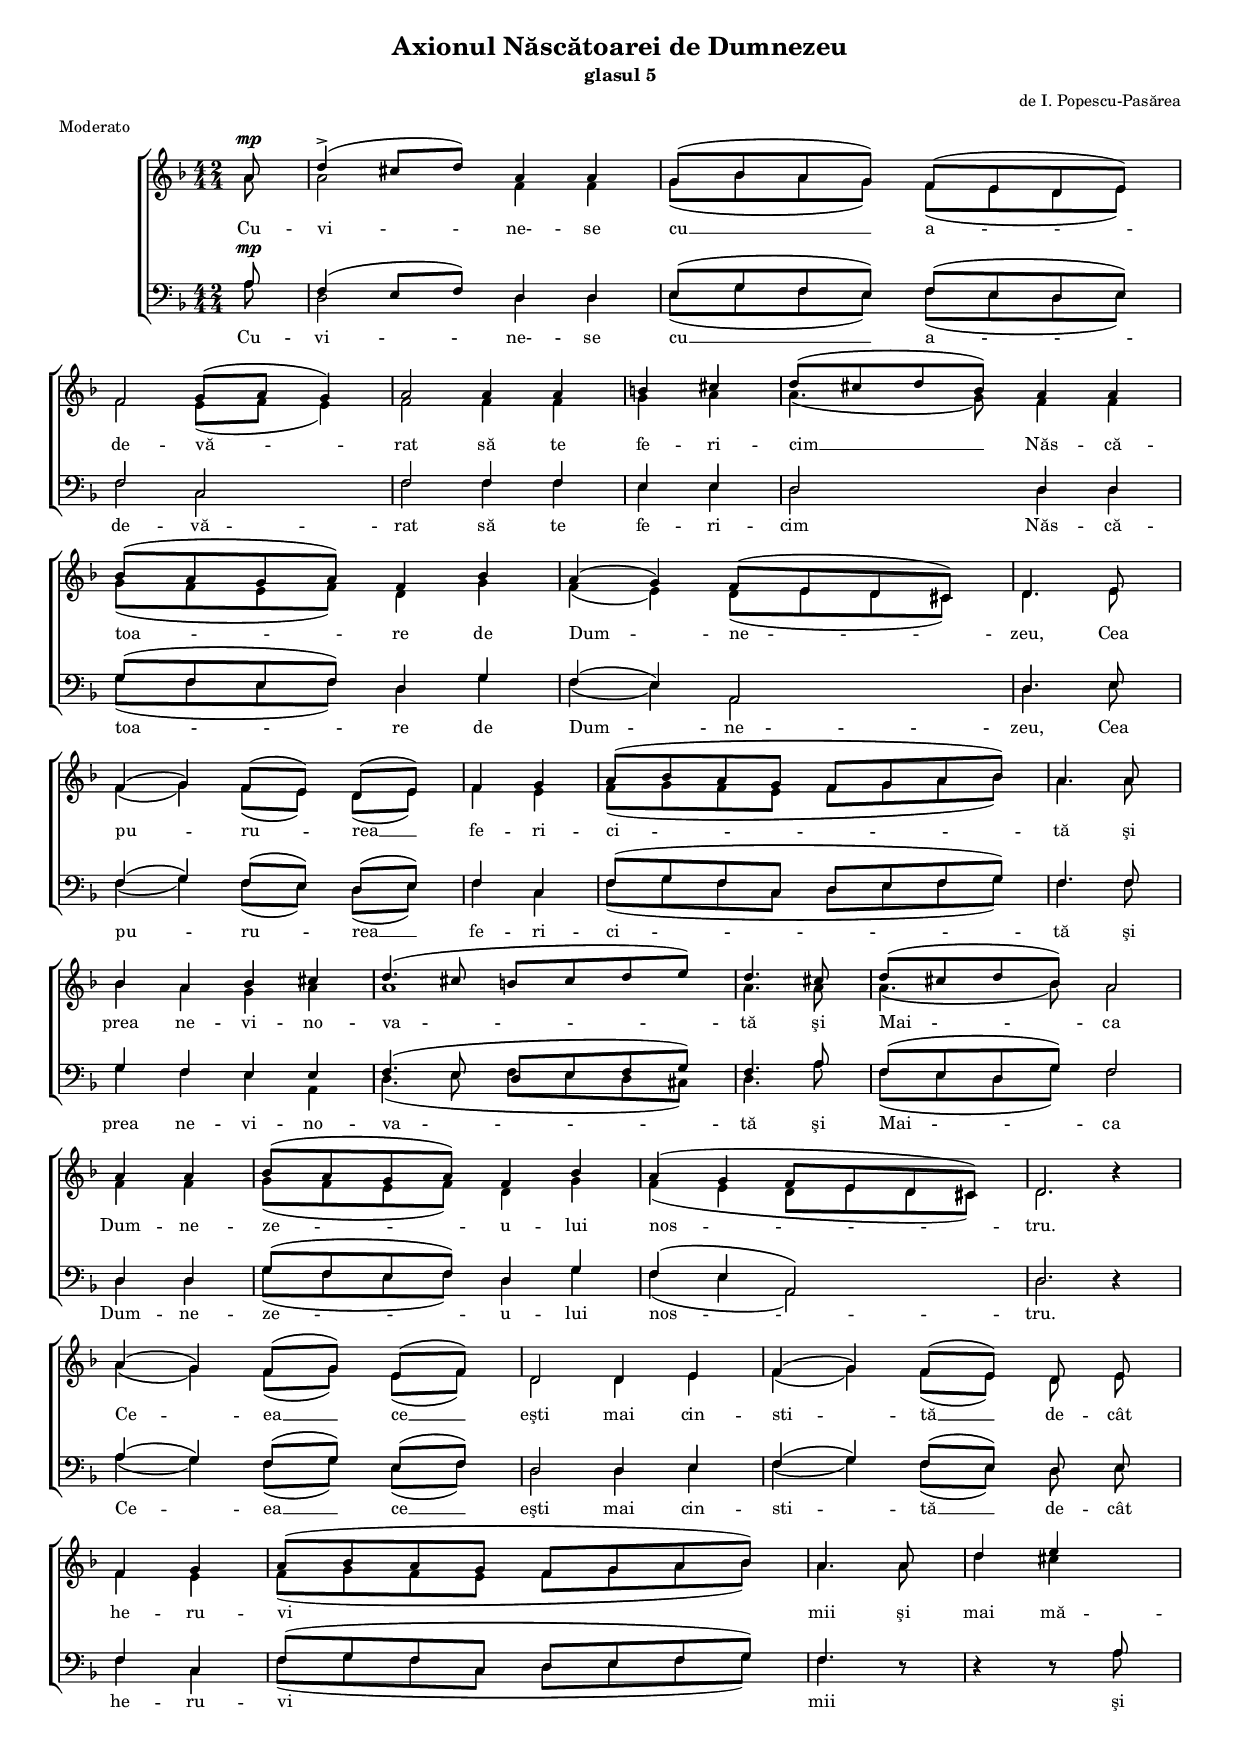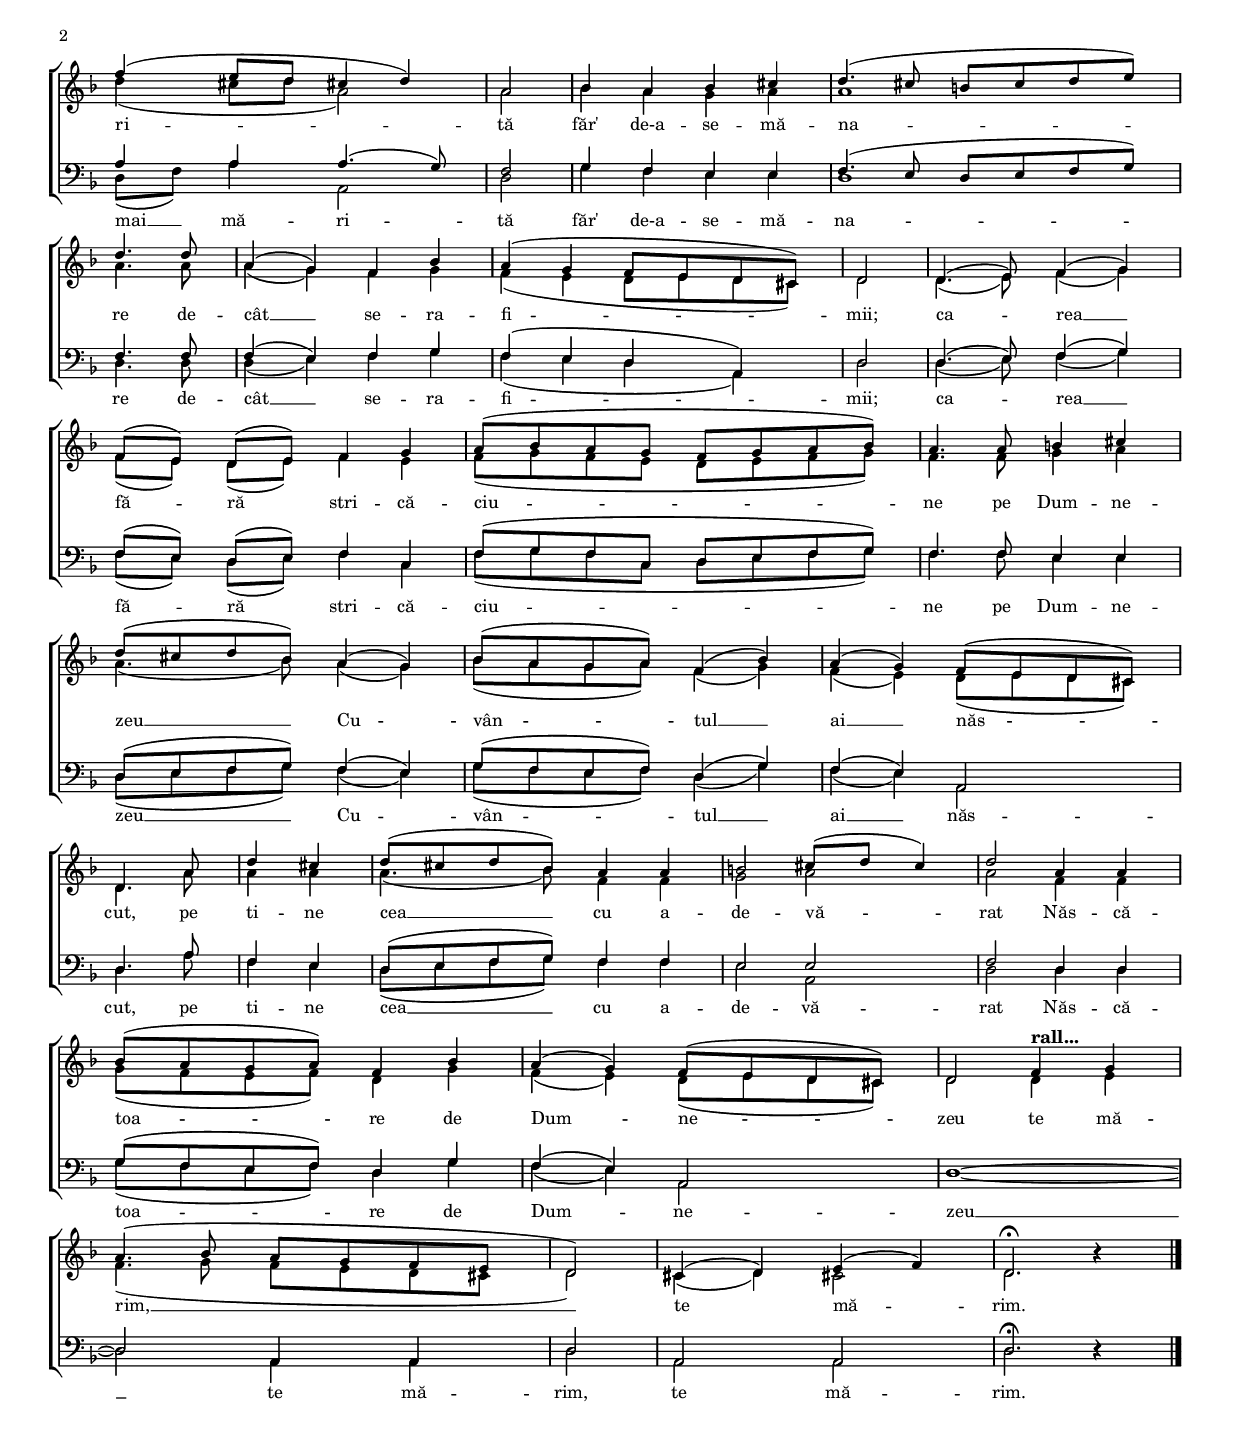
\version "2.12.0"
\include "defines.ly"
midiTempo = 
  \midi {
    \context {
      \Score
      tempoWholesPerMinute = #(ly:make-moment 90 4)
      }
    }


\include "preamble.ly"

\header {
  title = "Axionul Născătoarei de Dumnezeu"
  subtitle = "glasul 5"
  composer = "de I. Popescu-Pasărea"
  meter = "Moderato"
}

global = {
  \globalPreamble
  \key d \minor
  \override Staff.TimeSignature #'stencil = #ly:text-interface::print
  \override Staff.TimeSignature #'text = #mixedTimeSigMarkup
  \time 2/4
}

womenWords = \lyricmode {
  Cu -- vi -- ne- -- se cu __ a -- de -- vă -- rat
  să te fe -- ri -- cim __ Năs -- că -- toa -- re de Dum -- ne -- zeu,
  Cea pu -- ru -- rea __ fe -- ri -- ci -- tă
  şi prea ne -- vi -- no -- va -- tă
  şi Mai -- ca Dum -- ne -- ze -- u -- lui nos -- tru.
  Ce -- ea __ ce __ eşti mai cin -- sti -- tă __ de -- cât he -- ru -- vi mii
  şi mai mă -- ri -- tă făr' de-a -- se -- mă -- na -- re
  de -- cât __ se -- ra -- fi -- mii;
  ca -- rea __ fă -- ră stri -- că -- ciu -- ne
  pe Dum -- ne -- zeu __ Cu -- vân -- tul __ ai __ năs -- cut,
  pe ti -- ne cea __ cu a -- de -- vă -- rat
  Năs -- că -- toa -- re de Dum -- ne -- zeu
  te mă -- rim, __ te mă -- rim.
}

menWords = \lyricmode {
  Cu -- vi -- ne- -- se cu __ a -- de -- vă -- rat
  să te fe -- ri -- cim Năs -- că -- toa -- re de Dum -- ne -- zeu,
  Cea pu -- ru -- rea __ fe -- ri -- ci -- tă
  şi prea ne -- vi -- no -- va -- tă
  şi Mai -- ca Dum -- ne -- ze -- u -- lui nos -- tru.
  Ce -- ea __ ce __ eşti mai cin -- sti -- tă __ de -- cât he -- ru -- vi mii
  şi mai __ mă -- ri -- tă făr' de-a -- se -- mă -- na -- re
  de -- cât __ se -- ra -- fi -- mii;
  ca -- rea __ fă -- ră stri -- că -- ciu -- ne
  pe Dum -- ne -- zeu __ Cu -- vân -- tul __ ai __ năs -- cut,
  pe ti -- ne cea __ cu a -- de -- vă -- rat
  Năs -- că -- toa -- re de Dum -- ne -- zeu __
  te mă -- rim, te mă -- rim.
}

sopMusic = \relative {
  \cadenzaOn
  #(set-accidental-style 'forget)

  % Cuvine-se cu adevărat
  a'8^\mp \bar "|"
  d4(^\accent cis8[ d8)] a4 a4 \bar "|"
  g8([ bes8 a8 g8)] f8([ e8 d8 e8)] \bar "|"
  f2 g8([ a8] g4) \bar "|"
  a2

  % să te fericim Născătoare de Dumnezeu
  a4 a4 \bar "|"
  b4 cis4 \bar "|"
  d8([ cis8 d8 bes)] a4 a4 \bar "|"
  bes8([ a8 g8 a8)] f4 bes4 \bar "|"
  a4( g4) f8([ e8 d8 cis8)] \bar "|"
  d4.

  % cea pururea fericită
  e8 \bar "|"
  f4( g4) f8([ e8)] d8([ e8)] \bar "|"
  f4 g4 \bar "|"
  a8([ bes8 a8 g8] f8[ g8 a8 bes8)] \bar "|"
  a4.

  % şi prea nevinovată
  a8 \bar "|"
  bes4 a4 bes4 cis4 \bar "|"
  d4.( cis8
  #(set-accidental-style 'no-reset)
  b8[ cis8 d8 e8)] \bar "|"
  #(set-accidental-style 'forget)
  d4.

  % şi Maica Dumnezeului nostru.
  cis8 \bar "|"
  d8([ cis8 d8 bes8)] a2 \bar "|"
  a4 a4 \bar "|"
  bes8([ a8 g8 a8)] f4 bes4 \bar "|"
  a4( g4 f8[ e8 d8 cis8)] \bar "|"
  d2. b'4\rest \bar "|"

  % Ceea ce eşti mai cinstită decât heruvimii
  a4( g4) f8([ g8)] e8([ f8)] \bar "|"
  d2 d4 e4 \bar "|"
  f4( g4) f8([ e8)] d8 e8 \bar "|"
  f4 g4 \bar "|"
  a8([ bes8 a8 g8] f8[ g8 a8 bes8)] \bar "|"
  a4.

  % şi mai mărită făr' de-asemănare
  a8 \bar "|"
  d4 e4 \bar "|"
  f4( e8[ d8] cis4 d4) \bar "|"
  a2 \bar "|"
  bes4 a4 bes4 cis4 \bar "|"
  d4.( cis8
  #(set-accidental-style 'no-reset)
  b8[ cis8 d8 e8)] \bar "|"
  #(set-accidental-style 'forget)
  d4.

  % decât serafimii;
  d8 \bar "|"
  a4( g4) f4 bes4 \bar "|"
  a4( g4 f8[ e8 d8 cis8)] \bar "|"
  d2 \bar "|"

  % carea fără stricăciune
  d4.( e8) f4( g4) \bar "|"
  f8([ e8)] d8([ e8)] f4 g4 \bar "|"
  a8([ bes8 a8 g8] f8[ g8 a8 bes8)] \bar "|"
  a4.

  % pe Dumnezeu Cuvântul ai născut,
  a8 b4 cis4 \bar "|"
  d8([ cis8 d8 bes8)] a4( g4) \bar "|"
  bes8([ a8 g8 a8)] f4( bes4) \bar "|"
  a4( g4) f8([ e8 d8 cis8)] \bar "|"
  d4.

  % pe tine cea cu adevărat
  a'8 \bar "|"
  d4 cis4 \bar "|"
  d8([ cis8 d8 bes8)] a4 a4 \bar "|"
  b2 cis8([ d8]
  #(set-accidental-style 'no-reset)
  cis4) \bar "|"
  #(set-accidental-style 'forget)
  d2

  % Născătoare de Dumnezeu
  a4 a4 \bar "|"
  bes8([ a8 g8 a8)] f4 bes4 \bar "|"
  a4( g4) f8([ e8 d8 cis8)] \bar "|"
  d2

  % te mărim, te mărim
  f4^\rallMarkup g4 \bar "|"
  a4.( bes8 a8[ g8 f8 e8] \bar "|"
  d2) \bar "|"
  cis4( d4) e4( f4) \bar "|"
  d2.^\fermata b'4\rest \bar "|."
}

altoMusic = \relative {
  \cadenzaOn
  #(set-accidental-style 'forget)

  % Cuvine-se cu adevărat
  a'8
  a2 f4 f4
  g8([ bes8 a8 g8)] f8([ e8 d8 e8)]
  f2 e8([ f8] e4)
  f2

  % să te fericim Născătoare de Dumnezeu
  f4 f4
  g4 a4
  a4.( g8) f4 f4
  g8([ f8 e8 f8)] d4 g4
  f4( e4) d8([ e8 d8 cis8)]
  d4.

  % cea pururea fericită
  e8
  f4( g4) f8([ e8)] d8([ e8)]
  f4 e4
  f8([ g8 f8 e8] f8[ g8 a8 bes8)]
  a4.

  % şi prea nevinovată
  a8
  bes4 a4 g4 a4
  a1
  a4.

  % şi Maica Dumnezeului nostru.
  a8
  a4.( bes8) a2
  f4 f4
  g8([ f8 e8 f8)] d4 g4
  f4( e4 d8[ e8 d8 cis8)]
  d2. b'4\rest

  % Ceea ce eşti mai cinstită decât heruvimii
  a4( g4) f8([ g8)] e8([ f8)]
  d2 d4 e4
  f4( g4) f8([ e8)] d8 e8
  f4 e4
  f8([ g8 f8 e8] f8[ g8 a8 bes8)]
  a4.

  % şi mai mărită făr' de-asemănare
  a8
  d4 cis4
  d4( cis8[ d8] a2)
  a2
  bes4 a4 g4 a4
  a1
  a4.

  % decât serafimii;
  a8
  a4( g4) f4 g4
  f4( e4 d8[ e8 d8 cis8)]
  d2

  % carea fără stricăciune
  d4.( e8) f4( g4)
  f8([ e8)] d8([ e8)] f4 e4
  f8([ g8 f8 e8] d8[ e8 f8 g8)]
  f4.

  % pe Dumnezeu Cuvântul ai născut,
  f8 g4 a4
  a4.( bes8) a4( g4)
  bes8([ a8 g8 a8)] f4( g4)
  f4( e4) d8([ e8 d8 cis8)]
  d4.

  % pe tine cea cu adevărat
  a'8
  a4 a4
  a4.( bes8) f4 f4
  g2 a2
  a2

  % Născătoare de Dumnezeu
  f4 f4
  g8([ f8 e8 f8)] d4 g4
  f4( e4) d8([ e8 d8 cis8)]
  d2

  % te mărim, te mărim
  d4 e4
  f4.( g8 f8[ e8 d8 cis8]
  d2)
  cis4( d4) cis2
  d2. b'4\rest
}

tenorMusic = \relative {
  \cadenzaOn
  #(set-accidental-style 'forget)

  % Cuvine-se cu adevărat
  a8^\mp
  f4( e8[ f8)] d4 d4
  e8([ g8 f8 e8)] f8([ e8 d8 e8)]
  f2 c2
  f2
  
  % să te fericim Născătoare de Dumnezeu
  f4 f4
  e4 e4
  d2 d4 d4
  g8([ f8 e8 f8)] d4 g4
  f4( e4) a,2
  d4.

  % cea pururea fericită
  e8
  f4( g4) f8([ e8)] d8([ e8)]
  f4 c4
  f8([ g8 f8 c8] d8[ e8 f8 g8)]
  f4.

  % şi prea nevinovată
  f8
  g4 f4 e4 e4
  f4.( e8 d8[ e8 f8 g8)]
  f4.

  % şi Maica Dumnezeului nostru.
  a8
  f8([ e8 d8 g8)] f2
  d4 d4
  g8([ f8 e8 f8)] d4 g4
  f4( e4 a,2)
  d2. d4\rest
  
  % Ceea ce eşti mai cinstită decât heruvimii
  a'4( g4) f8([ g8)] e8([ f8)]
  d2 d4 e4
  f4( g4) f8([ e8)] d8 e8
  f4 c4
  f8([ g8 f8 c8] d8[ e8 f8 g8)]
  f4.

  % şi mai mărită făr' de-asemănare
  d8\rest
  d4\rest d8\rest a'8
  a4 a4 a4.( g8)
  f2
  g4 f4 e4 e4
  f4.( e8 d8[ e8 f8 g8)]
  f4.

  % decât serafimii;
  f8
  f4( e4) f4 g4
  f4( e4 d4 a4)
  d2

  % carea fără stricăciune
  d4.( e8) f4( g4)
  f8([ e8)] d8([ e8)] f4 c4
  f8([ g8 f8 c8] d8[ e8 f8 g8)]
  f4.

  % pe Dumnezeu Cuvântul ai născut,
  f8 e4 e4
  d8([ e8 f8 g8)] f4( e4)
  g8([ f8 e8 f8)] d4( g4)
  f4( e4) a,2
  d4.

  % pe tine cea cu adevărat
  a'8
  f4 e4
  d8([ e8 f8 g8)] f4 f4
  e2 e2
  f2

  % Născătoare de Dumnezeu
  d4 d4
  g8([ f8 e8 f8)] d4 g4
  f4( e4) a,2
  d1~
  d2
  
  % te mărim, te mărim
  a4 a4
  d2
  a2 a2
  d2. d4\rest
}

bassMusic = \relative {
  \cadenzaOn
  #(set-accidental-style 'forget)

  % Cuvine-se cu adevărat
  a8
  d,2 d4 d4
  e8([ g8 f8 e8)] f8([ e8 d8 e8)]
  f2 c2
  f2
  
  % să te fericim Născătoare de Dumnezeu
  f4 f4
  e4 e4
  d2 d4 d4
  g8([ f8 e8 f8)] d4 g4
  f4( e4) a,2
  d4.

  % cea pururea fericită
  e8
  f4( g4) f8([ e8)] d8([ e8)]
  f4 c4
  f8([ g8 f8 c8] d8[ e8 f8 g8)]
  f4.

  % şi prea nevinovată
  f8
  g4 f4 e4 a,4
  d4.( e8 f8[ e8 d8 cis8)]
  d4.

  % şi Maica Dumnezeului nostru.
  a'8
  f8([ e8 d8 g8)] f2
  d4 d4
  g8([ f8 e8 f8)] d4 g4
  f4( e4 a,2)
  d2. d4\rest
  
  % Ceea ce eşti mai cinstită decât heruvimii
  a'4( g4) f8([ g8)] e8([ f8)]
  d2 d4 e4
  f4( g4) f8([ e8)] d8 e8
  f4 c4
  f8([ g8 f8 c8] d8[ e8 f8 g8)]
  f4.

  % şi mai mărită făr' de-asemănare
  d8\rest
  d4\rest d8\rest a'8
  d,8([ f8)] a4 a,2
  d2
  g4 f4 e4 e4
  d1
  d4.

  % decât serafimii;
  d8
  d4( e4) f4 g4
  f4( e4 d4 a4)
  d2

  % carea fără stricăciune
  d4.( e8) f4( g4)
  f8([ e8)] d8([ e8)] f4 c4
  f8([ g8 f8 c8] d8[ e8 f8 g8)]
  f4.

  % pe Dumnezeu Cuvântul ai născut,
  f8 e4 e4
  d8([ e8 f8 g8)] f4( e4)
  g8([ f8 e8 f8)] d4( g4)
  f4( e4) a,2
  d4.

  % pe tine cea cu adevărat
  a'8
  f4 e4
  d8([ e8 f8 g8)] f4 f4
  e2 a,2
  d2

  % Născătoare de Dumnezeu
  d4 d4
  g8([ f8 e8 f8)] d4 g4
  f4( e4) a,2
  \wholeNotesOverlap
  d1~
  d2
  
  % te mărim, te mărim
  a4 a4
  d2
  a2 a2
  d2.^\fermata d4\rest
}

\include "two-staves.ly"
